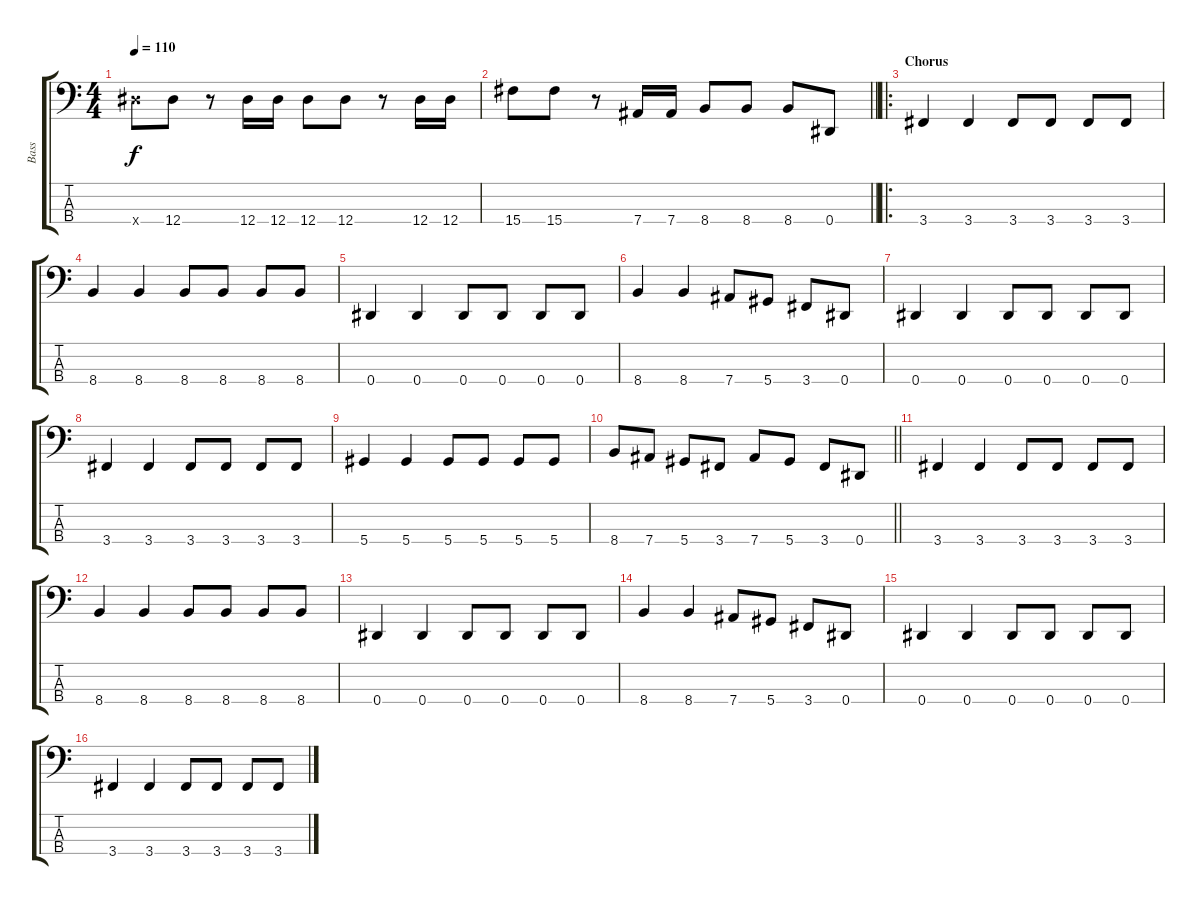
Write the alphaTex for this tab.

\track ("Bass" "Bass") {instrument electricbassfinger}
\staff {score tabs}
\tuning (Gb2 Db2 Ab1 Eb1) {hide}
\ts (4 4)
\tempo 110
\clef f4
\ks c
12.4{x}.8{dy f} 12.4.8 r.8 12.4.16 12.4.16 12.4.8 12.4.8 r.8 12.4.16 12.4.16 |
\barLineRight lightlight
15.4.8 15.4.8 r.8 7.4.16 7.4.16 8.4.8 8.4.8 8.4.8 0.4.8 |
\ro
\section ("" "Chorus")
3.4.4 3.4.4 3.4.8 3.4.8 3.4.8 3.4.8 |
8.4.4 8.4.4 8.4.8 8.4.8 8.4.8 8.4.8 |
0.4.4 0.4.4 0.4.8 0.4.8 0.4.8 0.4.8 |
8.4.4 8.4.4 7.4.8 5.4.8 3.4.8 0.4.8 |
0.4.4 0.4.4 0.4.8 0.4.8 0.4.8 0.4.8 |
3.4.4 3.4.4 3.4.8 3.4.8 3.4.8 3.4.8 |
5.4.4 5.4.4 5.4.8 5.4.8 5.4.8 5.4.8 |
\barLineRight lightlight
8.4.8 7.4.8 5.4.8 3.4.8 7.4.8 5.4.8 3.4.8 0.4.8 |
3.4.4 3.4.4 3.4.8 3.4.8 3.4.8 3.4.8 |
8.4.4 8.4.4 8.4.8 8.4.8 8.4.8 8.4.8 |
0.4.4 0.4.4 0.4.8 0.4.8 0.4.8 0.4.8 |
8.4.4 8.4.4 7.4.8 5.4.8 3.4.8 0.4.8 |
0.4.4 0.4.4 0.4.8 0.4.8 0.4.8 0.4.8 |
3.4.4 3.4.4 3.4.8 3.4.8 3.4.8 3.4.8
